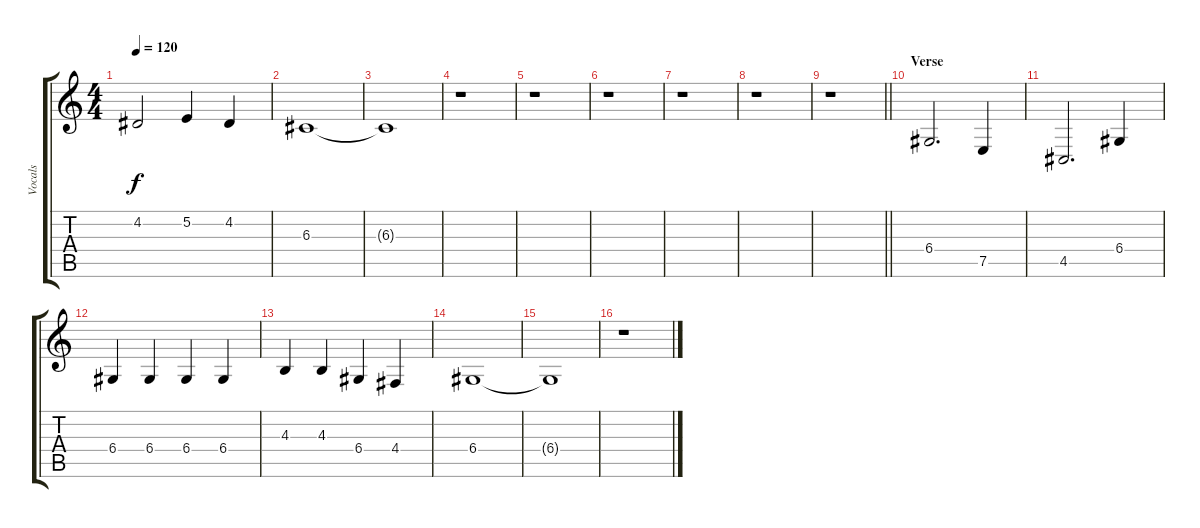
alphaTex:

\track ("Vocals" "Vocals") {instrument tenorsax}
\staff {score tabs}
\tuning (E4 B3 G3 D3 A2 E2) {hide}
\ts (4 4)
\tempo 120
\clef g2
\ks c
4.2.2{dy f} 5.2.4 4.2.4 |
6.3.1 |
6.3{t}.1 |
r.1 |
r.1 |
r.1 |
r.1 |
r.1 |
\barLineRight lightlight
r.1 |
\section ("" "Verse")
6.4.2{d} 7.5.4 |
4.5.2{d} 6.4.4 |
6.4.4 6.4.4 6.4.4 6.4.4 |
4.3.4 4.3.4 6.4.4 4.4.4 |
6.4.1 |
6.4{t}.1 |
r.1
